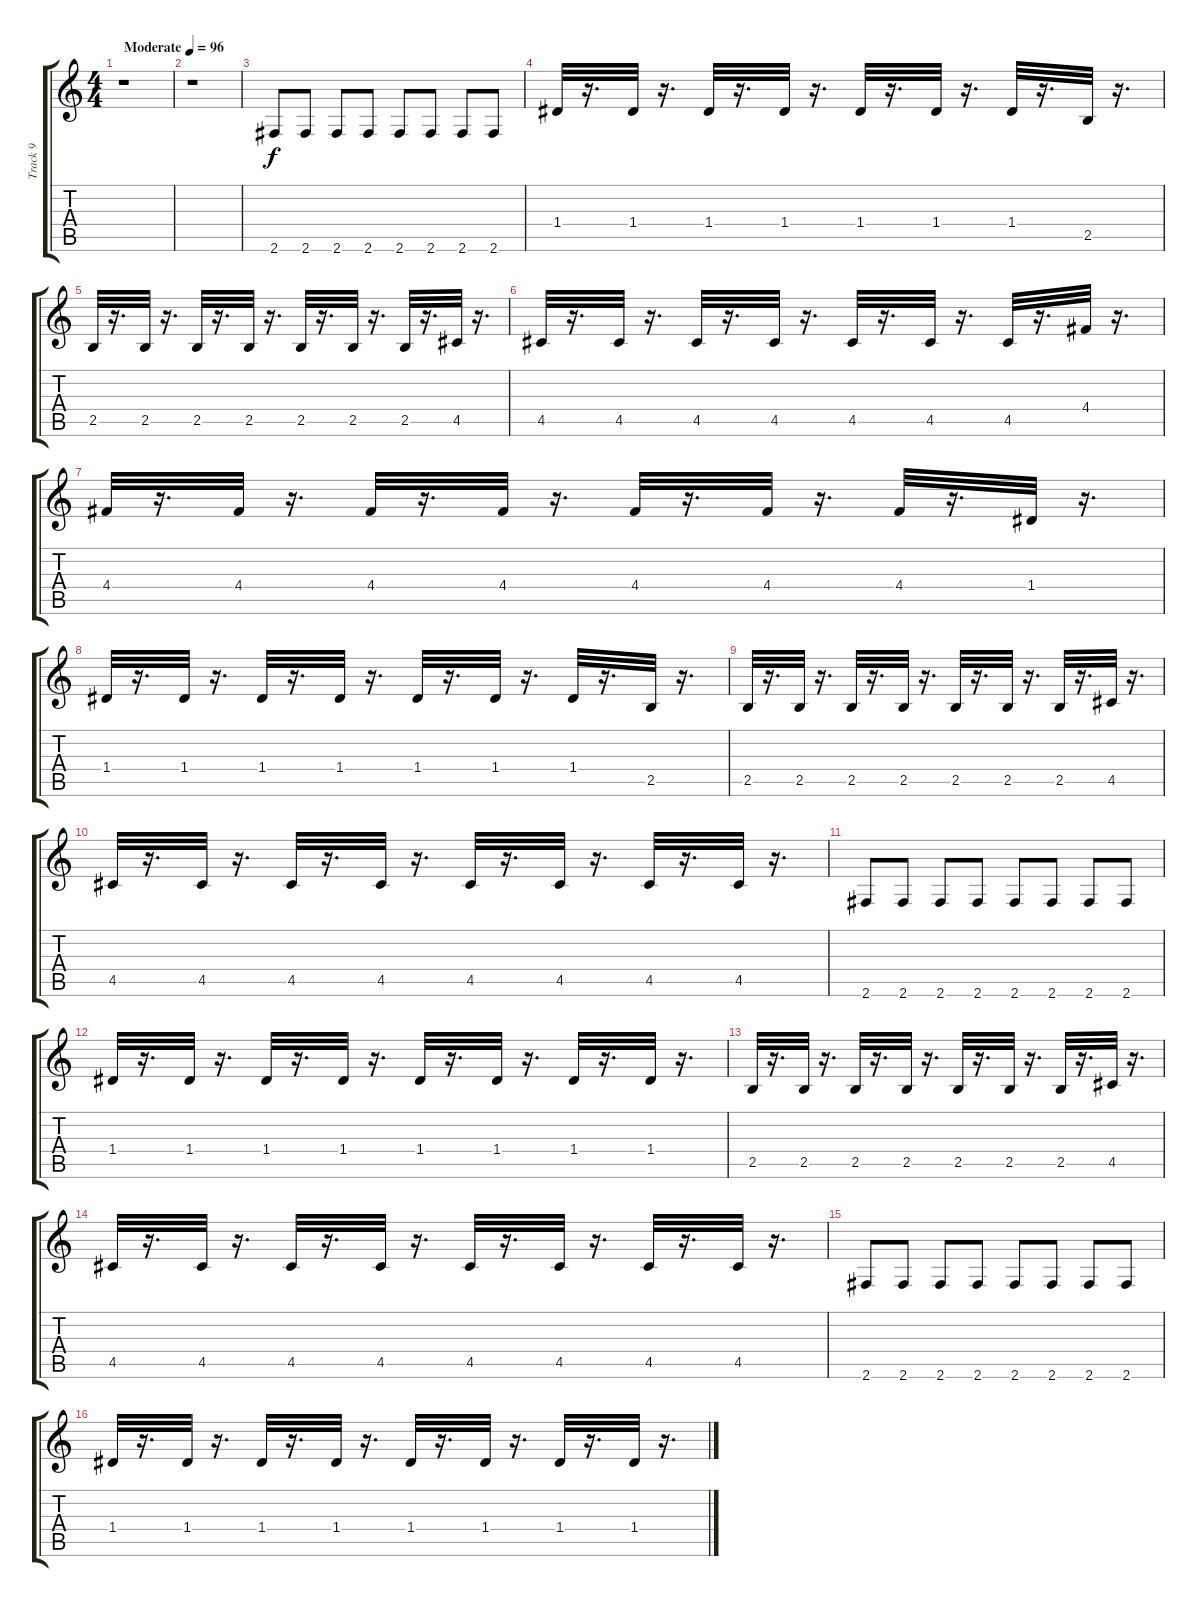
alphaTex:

\track ("Track 9" "Track 9") {instrument electricguitarmuted}
\staff {score tabs}
\tuning (E4 B3 G3 D3 A2 E2) {hide}
\ts (4 4)
\tempo (96 "Moderate")
\clef g2
\ks c
r.1{dy f instrument electricguitarmuted} |
r.1 |
2.6.8 2.6.8 2.6.8 2.6.8 2.6.8 2.6.8 2.6.8 2.6.8 |
1.4.32 r.16{d} 1.4.32 r.16{d} 1.4.32 r.16{d} 1.4.32 r.16{d} 1.4.32 r.16{d} 1.4.32 r.16{d} 1.4.32 r.16{d} 2.5.32 r.16{d} |
2.5.32 r.16{d} 2.5.32 r.16{d} 2.5.32 r.16{d} 2.5.32 r.16{d} 2.5.32 r.16{d} 2.5.32 r.16{d} 2.5.32 r.16{d} 4.5.32 r.16{d} |
4.5.32 r.16{d} 4.5.32 r.16{d} 4.5.32 r.16{d} 4.5.32 r.16{d} 4.5.32 r.16{d} 4.5.32 r.16{d} 4.5.32 r.16{d} 4.4.32 r.16{d} |
4.4.32 r.16{d} 4.4.32 r.16{d} 4.4.32 r.16{d} 4.4.32 r.16{d} 4.4.32 r.16{d} 4.4.32 r.16{d} 4.4.32 r.16{d} 1.4.32 r.16{d} |
1.4.32 r.16{d} 1.4.32 r.16{d} 1.4.32 r.16{d} 1.4.32 r.16{d} 1.4.32 r.16{d} 1.4.32 r.16{d} 1.4.32 r.16{d} 2.5.32 r.16{d} |
2.5.32 r.16{d} 2.5.32 r.16{d} 2.5.32 r.16{d} 2.5.32 r.16{d} 2.5.32 r.16{d} 2.5.32 r.16{d} 2.5.32 r.16{d} 4.5.32 r.16{d} |
4.5.32 r.16{d} 4.5.32 r.16{d} 4.5.32 r.16{d} 4.5.32 r.16{d} 4.5.32 r.16{d} 4.5.32 r.16{d} 4.5.32 r.16{d} 4.5.32 r.16{d} |
2.6.8 2.6.8 2.6.8 2.6.8 2.6.8 2.6.8 2.6.8 2.6.8 |
1.4.32 r.16{d} 1.4.32 r.16{d} 1.4.32 r.16{d} 1.4.32 r.16{d} 1.4.32 r.16{d} 1.4.32 r.16{d} 1.4.32 r.16{d} 1.4.32 r.16{d} |
2.5.32 r.16{d} 2.5.32 r.16{d} 2.5.32 r.16{d} 2.5.32 r.16{d} 2.5.32 r.16{d} 2.5.32 r.16{d} 2.5.32 r.16{d} 4.5.32 r.16{d} |
4.5.32 r.16{d} 4.5.32 r.16{d} 4.5.32 r.16{d} 4.5.32 r.16{d} 4.5.32 r.16{d} 4.5.32 r.16{d} 4.5.32 r.16{d} 4.5.32 r.16{d} |
2.6.8 2.6.8 2.6.8 2.6.8 2.6.8 2.6.8 2.6.8 2.6.8 |
1.4.32 r.16{d} 1.4.32 r.16{d} 1.4.32 r.16{d} 1.4.32 r.16{d} 1.4.32 r.16{d} 1.4.32 r.16{d} 1.4.32 r.16{d} 1.4.32 r.16{d}
